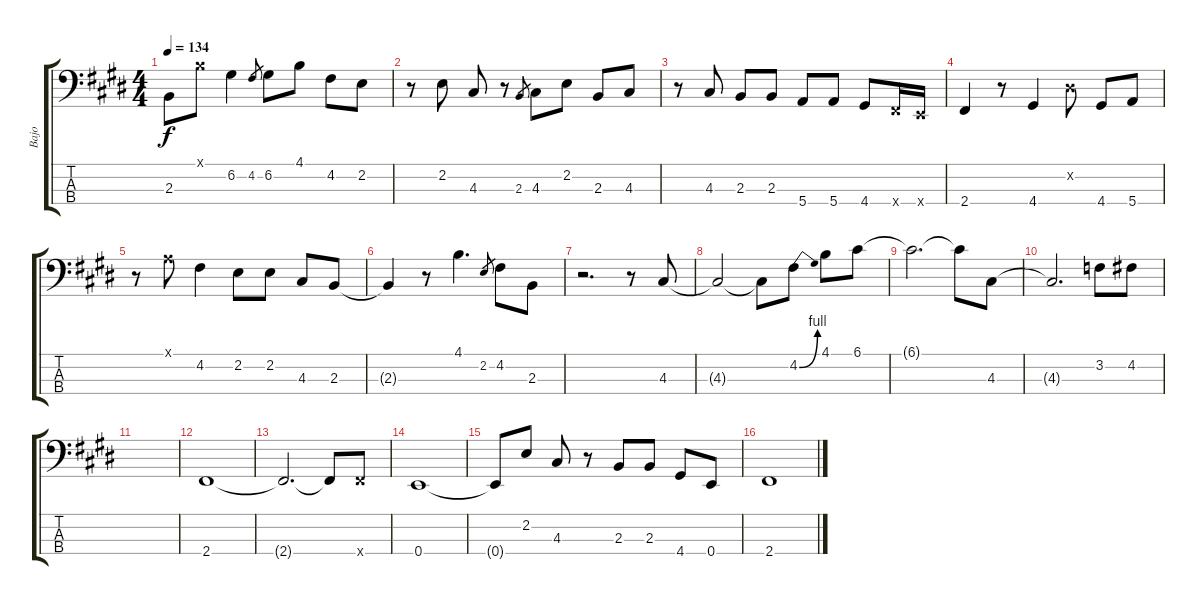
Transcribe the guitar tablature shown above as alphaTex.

\track ("Bajo" "Bajo") {instrument synthbass2}
\staff {score tabs}
\tuning (G2 D2 A1 E1) {hide}
\ts (4 4)
\tempo 134
\clef f4
\ks e
2.3{t}.8{dy f} 4.1{x}.8 6.2.4 4.2.8{gr} 6.2.8 4.1.8 4.2.8 2.2.8 |
r.8 2.2.8 4.3.8 r.8 2.3.8{gr} 4.3.8 2.2.8 2.3.8 4.3.8 |
r.8 4.3.8 2.3.8 2.3.8 5.4.8 5.4.8 4.4.8 2.4{x}.16 0.4{x}.16 |
2.4.4 r.8 4.4.4 1.2{x}.8 4.4.8 5.4.8 |
r.8 2.1{x}.8 4.2.4 2.2.8 2.2.8 4.3.8 2.3.8 |
2.3{t}.4 r.8 4.1.4{d} 2.2.8{gr} 4.2.8 2.3.8 |
r.2{d} r.8 4.3.8 |
4.3{t}.2 4.3{t}.8 4.2{be (bend 0 0 60 4)}.8 4.1.8 6.1.8 |
6.1{t}.2{d} 6.1{t}.8 4.3.8 |
4.3{t}.2{d} 3.2.8 4.2.8 |
|
2.4.1 |
2.4{t}.2{d} 2.4{t}.8 2.4{x}.8 |
0.4.1 |
0.4{t}.8 2.2.8 4.3.8 r.8 2.3.8 2.3.8 4.4.8 0.4.8 |
2.4.1
